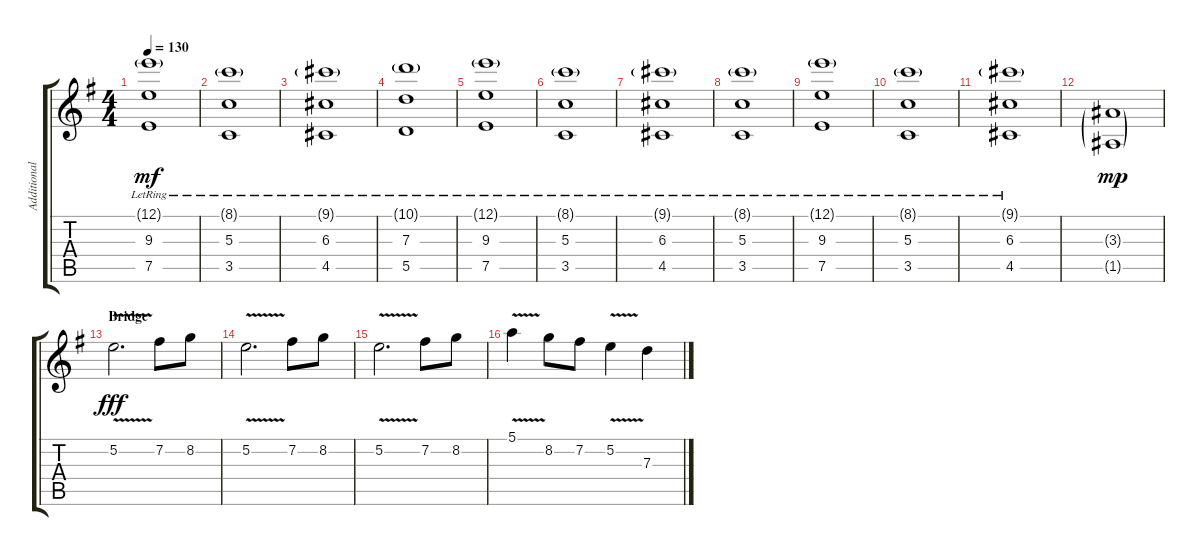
\track ("Additional/Lead Acoustic Guitar (C)" "Additional") {instrument acousticguitarsteel}
\staff {score tabs}
\tuning (E4 B3 G3 D3 A2 E2) {hide}
\ts (4 4)
\tempo 130
\clef g2
\ks eminor
(12.1{g lr} 9.3{lr} 7.5{lr}).1{dy mf} |
(8.1{g lr} 5.3{lr} 3.5{lr}).1 |
(9.1{g lr} 6.3{lr} 4.5{lr}).1 |
(10.1{g lr} 7.3{lr} 5.5{lr}).1 |
(12.1{g lr} 9.3{lr} 7.5{lr}).1 |
(8.1{g lr} 5.3{lr} 3.5{lr}).1 |
(9.1{g lr} 6.3{lr} 4.5{lr}).1 |
(8.1{g lr} 5.3{lr} 3.5{lr}).1 |
(12.1{g lr} 9.3{lr} 7.5{lr}).1 |
(8.1{g lr} 5.3{lr} 3.5{lr}).1 |
(9.1{g lr} 6.3{lr} 4.5{lr}).1 |
(3.3{g} 1.5{g}).1{dy mp} |
\section ("" "Bridge")
5.2{v}.2{d dy fff} 7.2.8 8.2.8 |
5.2{v}.2{d} 7.2.8 8.2.8 |
5.2{v}.2{d} 7.2.8 8.2.8 |
5.1{v}.4 8.2.8 7.2.8 5.2{v}.4 7.3.4
